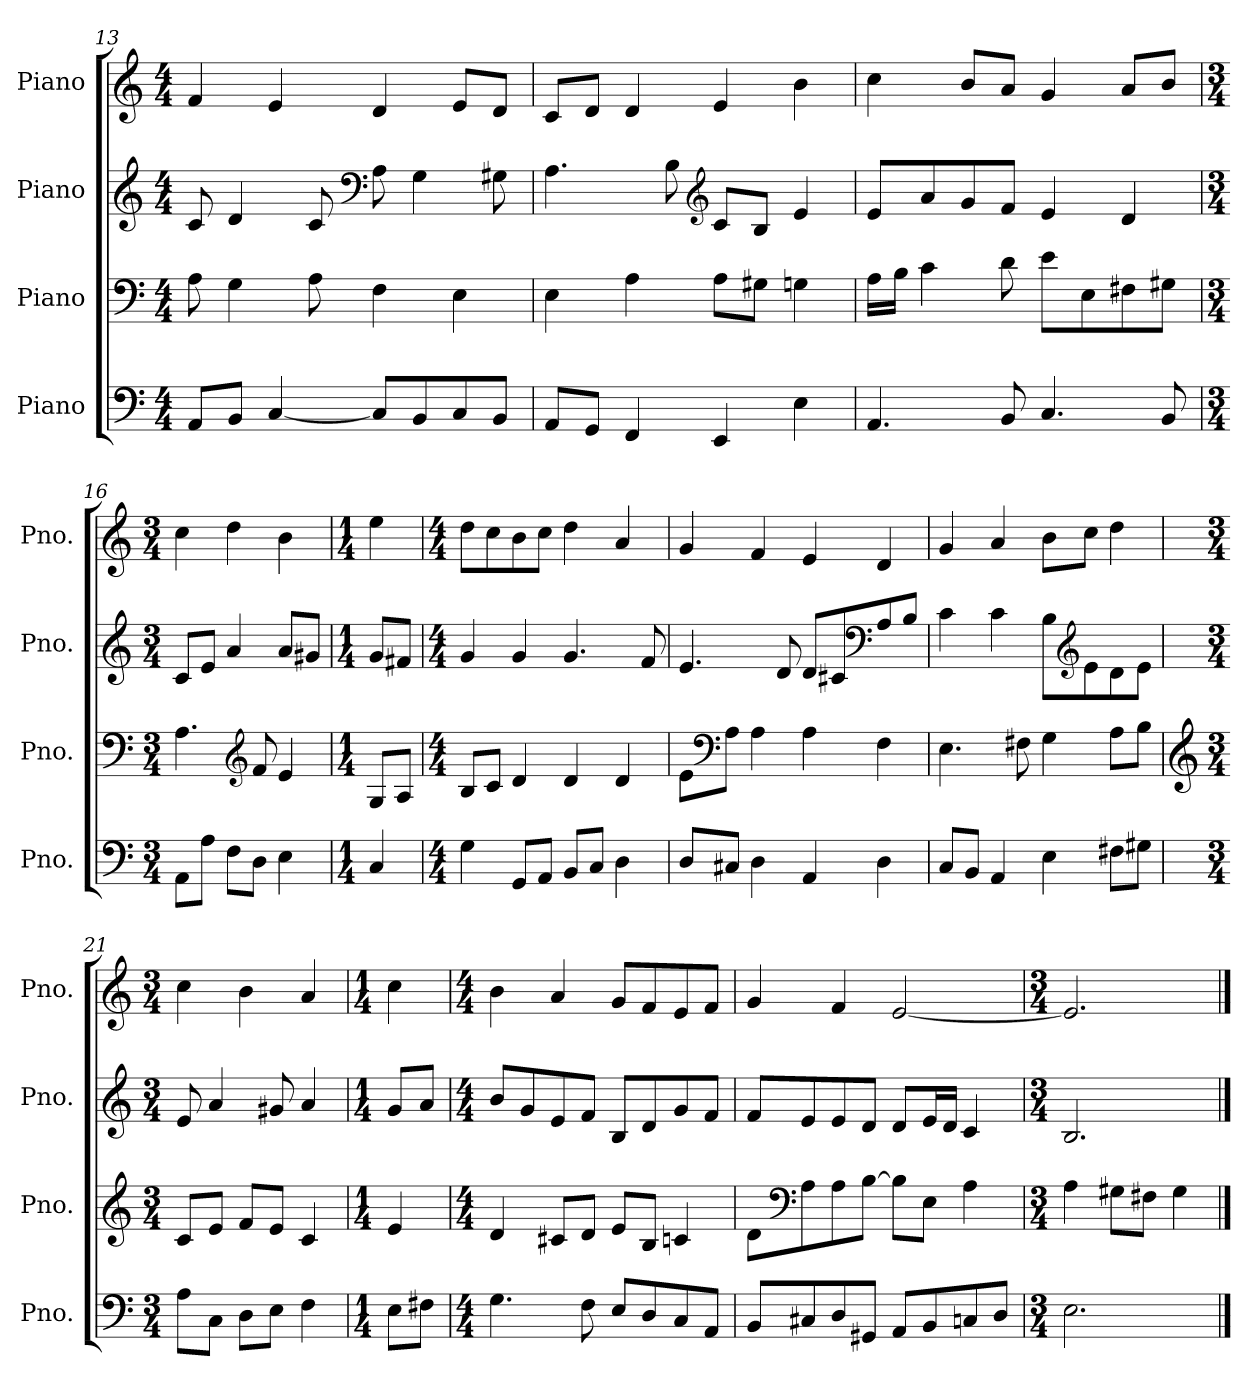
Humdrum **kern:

**kern	**kern	**kern	**kern
*part4	*part3	*part2	*part1
*staff4	*staff3	*staff2	*staff1
*I"Piano	*I"Piano	*I"Piano	*I"Piano
*I'Pno.	*I'Pno.	*I'Pno.	*I'Pno.
*clefF4	*clefF4	*clefG2	*clefG2
*k[]	*k[]	*k[]	*k[]
*M4/4	*M4/4	*M4/4	*M4/4
=13	=13	=13	=13
8AA/L	8A\	8c/	4f/
8BB/J	4G\	4d/	.
[4C/	.	.	4e/
.	8A\	8c/	.
*	*	*clefF4	*
8C/L]	4F\	8A\	4d/
8BB/	.	4G\	.
8C/	4E\	.	8e/L
8BB/J	.	8G#X\	8d/J
=14	=14	=14	=14
8AA/L	4E\	4.A\	8c/L
8GG/J	.	.	8d/J
4FF/	4A\	.	4d/
.	.	8B\	.
*	*	*clefG2	*
4EE/	8A\L	8c/L	4e/
.	8G#X\J	8B/J	.
4E\	4Gn\	4e/	4b\
!!LO:PB:g=z
=15	=15	=15	=15
4.AA/	16A\LL	8e/L	4cc\
.	16B\JJ	.	.
.	4c\	8a/	.
.	.	8g/	8b/L
8BB/	8d\	8f/J	8a/J
4.C/	8e\L	4e/	4g/
.	8E\	.	.
.	8F#X\	4d/	8a/L
8BB/	8G#X\J	.	8b/J
=16	=16	=16	=16
*M3/4	*M3/4	*M3/4	*M3/4
8AA\L	4.A\	8c/L	4cc\
8A\J	.	8e/J	.
8F\L	.	4a/	4dd\
*	*clefG2	*	*
8D\J	8f/	.	.
4E\	4e/	8a/L	4b\
.	.	8g#X/J	.
=17	=17	=17	=17
*M1/4	*M1/4	*M1/4	*M1/4
4C/	8G/L	8g/L	4ee\
.	8A/J	8f#X/J	.
=18	=18	=18	=18
*M4/4	*M4/4	*M4/4	*M4/4
4G\	8B/L	4g/	8dd\L
.	8c/J	.	8cc\
8GG/L	4d/	4g/	8b\
8AA/J	.	.	8cc\J
8BB/L	4d/	4.g/	4dd\
8C/J	.	.	.
4D\	4d/	.	4a/
.	.	8f/	.
!!LO:LB:g=z
=19	=19	=19	=19
8D/L	8e\L	4.e/	4g/
*	*clefF4	*	*
8C#X/J	8A\J	.	.
4D\	4A\	.	4f/
.	.	8d/	.
4AA/	4A\	8d/L	4e/
.	.	8c#X/	.
*	*	*clefF4	*
4D\	4F\	8A/	4d/
.	.	8B/J	.
=20	=20	=20	=20
8C/L	4.E\	4c\	4g/
8BB/J	.	.	.
4AA/	.	4c\	4a/
.	8F#X\	.	.
4E\	4G\	8B\L	8b\L
*	*	*clefG2	*
.	.	8e\	8cc\J
8F#X\L	8A\L	8d\	4dd\
8G#X\J	8B\J	8e\J	.
=21	=21	=21	=21
*	*clefG2	*	*
*M3/4	*M3/4	*M3/4	*M3/4
8A\L	8c/L	8e/	4cc\
8C\J	8e/J	4a/	.
8D\L	8f/L	.	4b\
8E\J	8e/J	8g#X/	.
4F\	4c/	4a/	4a/
=22	=22	=22	=22
*M1/4	*M1/4	*M1/4	*M1/4
8E\L	4e/	8g/L	4cc\
8F#X\J	.	8a/J	.
!!LO:LB:g=z
=23	=23	=23	=23
*M4/4	*M4/4	*M4/4	*M4/4
4.G\	4d/	8b/L	4b\
.	.	8g/	.
.	8c#X/L	8e/	4a/
8F\	8d/J	8f/J	.
8E/L	8e/L	8B/L	8g/L
8D/	8B/J	8d/	8f/
8C/	4cn/	8g/	8e/
8AA/J	.	8f/J	8f/J
=24	=24	=24	=24
8BB/L	8d\L	8f/L	4g/
*	*clefF4	*	*
8C#X/	8A\	8e/	.
8D/	8A\	8e/	4f/
8GG#X/J	[8B\J	8d/J	.
8AA/L	8B\L]	8d/L	[2e/
8BB/	8E\J	16e/L	.
.	.	16d/JJ	.
8Cn/	4A\	4c/	.
8D/J	.	.	.
=25	=25	=25	=25
*M3/4	*M3/4	*M3/4	*M3/4
2.E\	4A\	2.B/	2.e/]
.	8G#X\L	.	.
.	8F#X\J	.	.
.	4G#\	.	.
==	==	==	==
*-	*-	*-	*-
